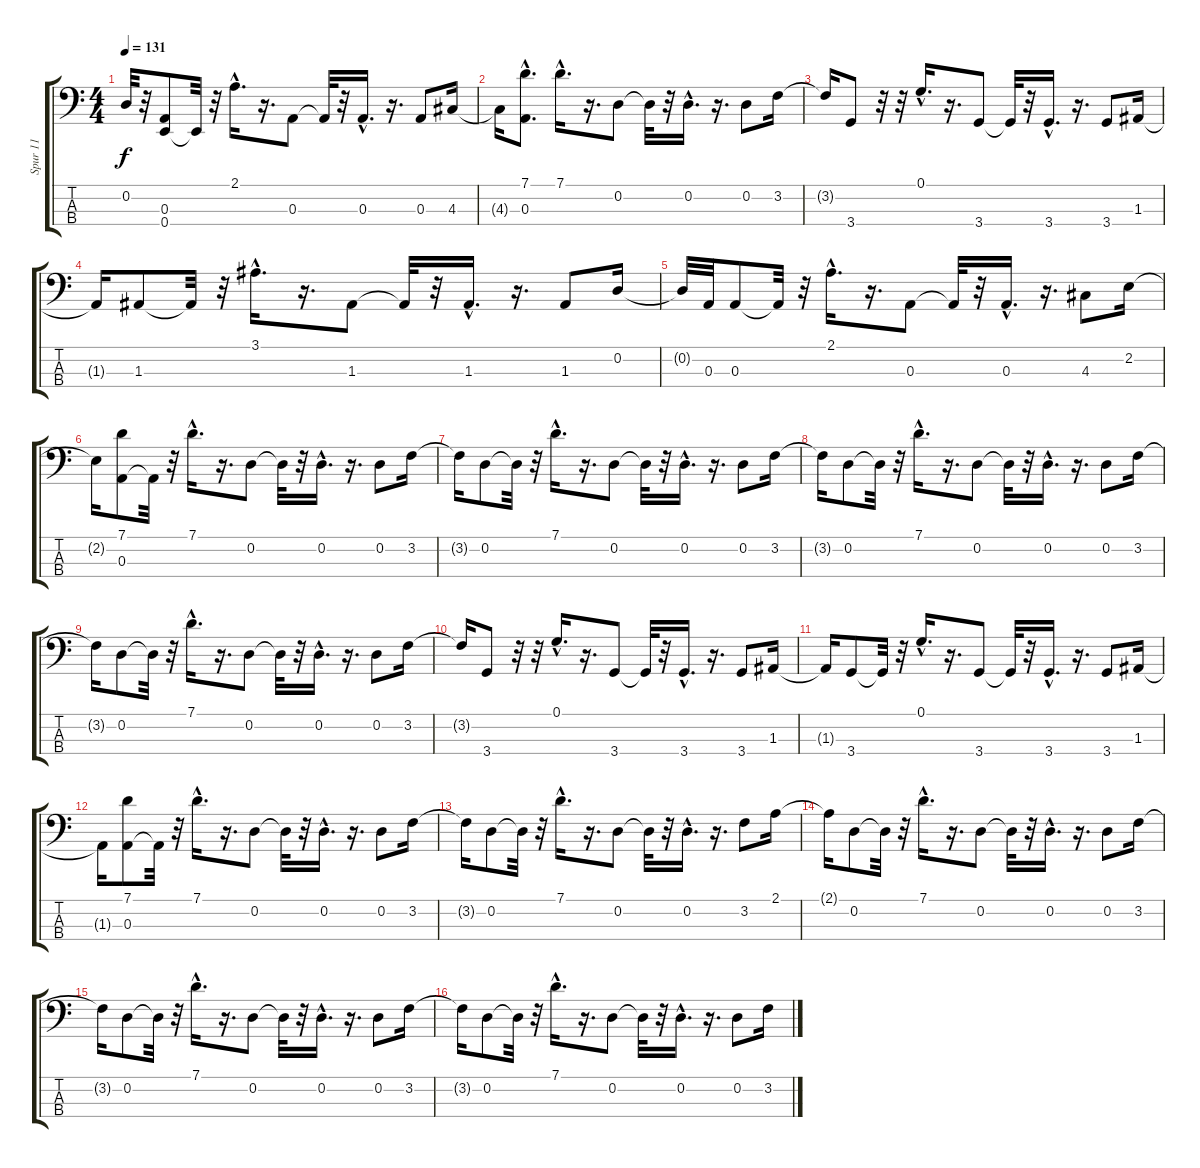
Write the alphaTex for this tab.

\track ("Spur 11" "Spur 11") {instrument synthbass2}
\staff {score tabs}
\tuning (G2 D2 A1 E1) {hide}
\ts (4 4)
\tempo 131
\clef f4
\ks c
0.2{t}.32{dy f} r.32 (0.3 0.4).8 0.4{t}.32 r.32 2.1{hac}.16{d} r.16{d} 0.3.8 0.3{t}.32 r.32 0.3{hac}.16{d} r.16{d} 0.3.8 4.3.16 |
4.3{t}.16 (7.1{hac} 0.3).8{d} 7.1{hac}.16{d} r.16{d} 0.2.8 0.2{t}.32 r.32 0.2{hac}.16{d} r.16{d} 0.2.8 3.2.16 |
3.2{t}.16 3.4.8 r.32 r.32 0.1{hac}.16{d} r.16{d} 3.4.8 3.4{t}.32 r.32 3.4{hac}.16{d} r.16{d} 3.4.8 1.3.16 |
1.3{t}.16 1.3.8 1.3{t}.32 r.32 3.1{hac}.16{d} r.16{d} 1.3.8 1.3{t}.32 r.32 1.3{hac}.16{d} r.16{d} 1.3.8 0.2.16 |
0.2{t}.32 0.3.32 0.3.8 0.3{t}.32 r.32 2.1{hac}.16{d} r.16{d} 0.3.8 0.3{t}.32 r.32 0.3{hac}.16{d} r.16{d} 4.3.8 2.2.16 |
2.2{t}.16 (7.1 0.3).8 0.3{t}.32 r.32 7.1{hac}.16{d} r.16{d} 0.2.8 0.2{t}.32 r.32 0.2{hac}.16{d} r.16{d} 0.2.8 3.2.16 |
3.2{t}.16 0.2.8 0.2{t}.32 r.32 7.1{hac}.16{d} r.16{d} 0.2.8 0.2{t}.32 r.32 0.2{hac}.16{d} r.16{d} 0.2.8 3.2.16 |
3.2{t}.16 0.2.8 0.2{t}.32 r.32 7.1{hac}.16{d} r.16{d} 0.2.8 0.2{t}.32 r.32 0.2{hac}.16{d} r.16{d} 0.2.8 3.2.16 |
3.2{t}.16 0.2.8 0.2{t}.32 r.32 7.1{hac}.16{d} r.16{d} 0.2.8 0.2{t}.32 r.32 0.2{hac}.16{d} r.16{d} 0.2.8 3.2.16 |
3.2{t}.16 3.4.8 r.32 r.32 0.1{hac}.16{d} r.16{d} 3.4.8 3.4{t}.32 r.32 3.4{hac}.16{d} r.16{d} 3.4.8 1.3.16 |
1.3{t}.16 3.4.8 3.4{t}.32 r.32 0.1{hac}.16{d} r.16{d} 3.4.8 3.4{t}.32 r.32 3.4{hac}.16{d} r.16{d} 3.4.8 1.3.16 |
1.3{t}.16 (7.1 0.3).8 0.3{t}.32 r.32 7.1{hac}.16{d} r.16{d} 0.2.8 0.2{t}.32 r.32 0.2{hac}.16{d} r.16{d} 0.2.8 3.2.16 |
3.2{t}.16 0.2.8 0.2{t}.32 r.32 7.1{hac}.16{d} r.16{d} 0.2.8 0.2{t}.32 r.32 0.2{hac}.16{d} r.16{d} 3.2.8 2.1.16 |
2.1{t}.16 0.2.8 0.2{t}.32 r.32 7.1{hac}.16{d} r.16{d} 0.2.8 0.2{t}.32 r.32 0.2{hac}.16{d} r.16{d} 0.2.8 3.2.16 |
3.2{t}.16 0.2.8 0.2{t}.32 r.32 7.1{hac}.16{d} r.16{d} 0.2.8 0.2{t}.32 r.32 0.2{hac}.16{d} r.16{d} 0.2.8 3.2.16 |
3.2{t}.16 0.2.8 0.2{t}.32 r.32 7.1{hac}.16{d} r.16{d} 0.2.8 0.2{t}.32 r.32 0.2{hac}.16{d} r.16{d} 0.2.8 3.2.16
